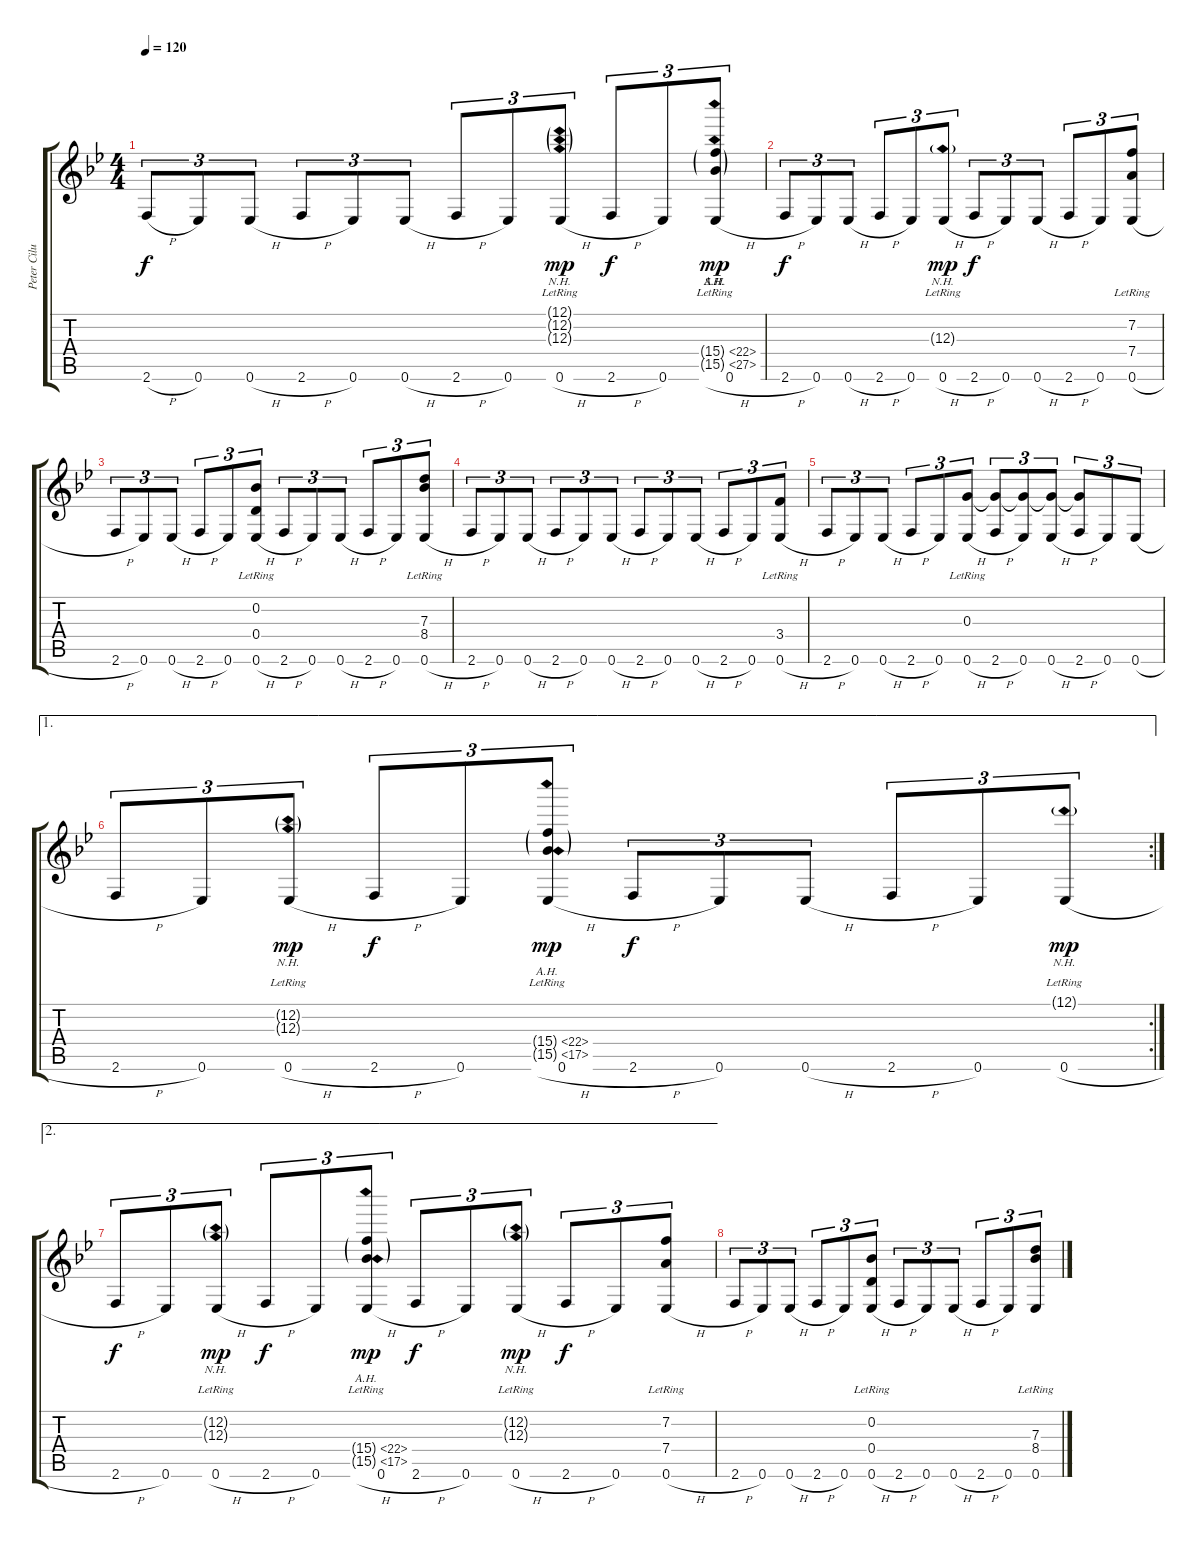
\track ("Peter Ciluzzi" "Peter Cilu") {instrument acousticguitarsteel}
\staff {score tabs}
\tuning (D4 Bb3 G3 D3 G2 Eb2) {hide}
\ts (4 4)
\tempo 120
\clef g2
\ks bb
2.6{h}.8{tu (3 2) dy f} 0.6.8{tu (3 2)} 0.6{h}.8{tu (3 2)} 2.6{h}.8{tu (3 2)} 0.6.8{tu (3 2)} 0.6{h}.8{tu (3 2)} 2.6{h}.8{tu (3 2)} 0.6.8{tu (3 2)} (12.1{nh g lr} 12.2{nh g lr} 12.3{nh g lr} 0.6{h}).8{tu (3 2) dy mp} 2.6{h}.8{tu (3 2) dy f} 0.6.8{tu (3 2)} (15.4{ah 7 g lr} 15.5{sh 12 g lr} 0.6{h}).8{tu (3 2) dy mp} |
2.6{h}.8{tu (3 2) dy f} 0.6.8{tu (3 2)} 0.6{h}.8{tu (3 2)} 2.6{h}.8{tu (3 2)} 0.6.8{tu (3 2)} (12.3{nh g lr} 0.6{h}).8{tu (3 2) dy mp} 2.6{h}.8{tu (3 2) dy f} 0.6.8{tu (3 2)} 0.6{h}.8{tu (3 2)} 2.6{h}.8{tu (3 2)} 0.6.8{tu (3 2)} (7.2{lr} 7.4{lr} 0.6{h}).8{tu (3 2)} |
2.6{h}.8{tu (3 2)} 0.6.8{tu (3 2)} 0.6{h}.8{tu (3 2)} 2.6{h}.8{tu (3 2)} 0.6.8{tu (3 2)} (0.2{lr} 0.4{lr} 0.6{h}).8{tu (3 2)} 2.6{h}.8{tu (3 2)} 0.6.8{tu (3 2)} 0.6{h}.8{tu (3 2)} 2.6{h}.8{tu (3 2)} 0.6.8{tu (3 2)} (7.3{lr} 8.4 0.6{h}).8{tu (3 2)} |
2.6{h}.8{tu (3 2)} 0.6.8{tu (3 2)} 0.6{h}.8{tu (3 2)} 2.6{h}.8{tu (3 2)} 0.6.8{tu (3 2)} 0.6{h}.8{tu (3 2)} 2.6{h}.8{tu (3 2)} 0.6.8{tu (3 2)} 0.6{h}.8{tu (3 2)} 2.6{h}.8{tu (3 2)} 0.6.8{tu (3 2)} (3.4{lr} 0.6{h}).8{tu (3 2)} |
2.6{h}.8{tu (3 2)} 0.6.8{tu (3 2)} 0.6{h}.8{tu (3 2)} 2.6{h}.8{tu (3 2)} 0.6.8{tu (3 2)} (0.3{lr} 0.6{h}).8{tu (3 2)} (0.3{t} 2.6{h}).8{tu (3 2)} (0.3{t} 0.6).8{tu (3 2)} (0.3{t} 0.6{h}).8{tu (3 2)} (0.3{t} 2.6{h}).8{tu (3 2)} 0.6.8{tu (3 2)} 0.6{h}.8{tu (3 2)} |
\ae 1
\rc 2
2.6{h}.8{tu (3 2)} 0.6.8{tu (3 2)} (12.2{nh g lr} 12.3{nh g lr} 0.6{h}).8{tu (3 2) dy mp} 2.6{h}.8{tu (3 2) dy f} 0.6.8{tu (3 2)} (15.4{ah 7 g lr} 15.5{ah 2 g lr} 0.6{h}).8{tu (3 2) dy mp} 2.6{h}.8{tu (3 2) dy f} 0.6.8{tu (3 2)} 0.6{h}.8{tu (3 2)} 2.6{h}.8{tu (3 2)} 0.6.8{tu (3 2)} (12.1{nh g lr} 0.6{h}).8{tu (3 2) dy mp} |
\ae 2
2.6{h}.8{tu (3 2) dy f} 0.6.8{tu (3 2)} (12.2{nh g lr} 12.3{nh g lr} 0.6{h}).8{tu (3 2) dy mp} 2.6{h}.8{tu (3 2) dy f} 0.6.8{tu (3 2)} (15.4{ah 7 g lr} 15.5{ah 2 g lr} 0.6{h}).8{tu (3 2) dy mp} 2.6{h}.8{tu (3 2) dy f} 0.6.8{tu (3 2)} (12.2{nh g lr} 12.3{nh g lr} 0.6{h}).8{tu (3 2) dy mp} 2.6{h}.8{tu (3 2) dy f} 0.6.8{tu (3 2)} (7.2{lr} 7.4{lr} 0.6{h}).8{tu (3 2)} |
2.6{h}.8{tu (3 2)} 0.6.8{tu (3 2)} 0.6{h}.8{tu (3 2)} 2.6{h}.8{tu (3 2)} 0.6.8{tu (3 2)} (0.2{lr} 0.4{lr} 0.6{h}).8{tu (3 2)} 2.6{h}.8{tu (3 2)} 0.6.8{tu (3 2)} 0.6{h}.8{tu (3 2)} 2.6{h}.8{tu (3 2)} 0.6.8{tu (3 2)} (7.3{lr} 8.4 0.6{h}).8{tu (3 2)}
